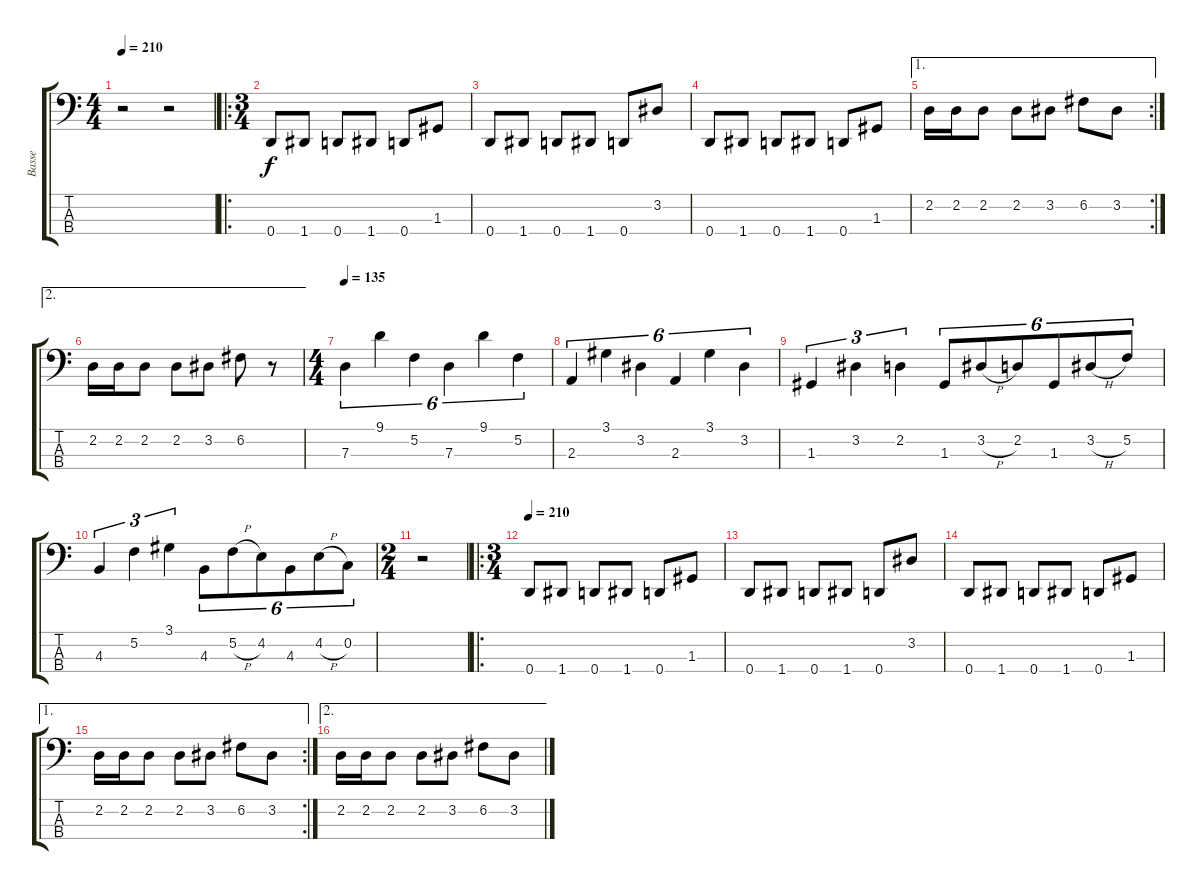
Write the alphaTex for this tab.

\track ("Basse" "Basse") {instrument electricbasspick}
\staff {score tabs}
\tuning (F2 C2 G1 D1) {hide}
\ts (4 4)
\tempo 210
\clef f4
\ks c
r.2{dy f} r.2 |
\ro
\ts (3 4)
0.4.8 1.4.8 0.4.8 1.4.8 0.4.8 1.3.8 |
0.4.8 1.4.8 0.4.8 1.4.8 0.4.8 3.2.8 |
0.4.8 1.4.8 0.4.8 1.4.8 0.4.8 1.3.8 |
\ae 1
\rc 2
2.2.16 2.2.16 2.2.8 2.2.8 3.2.8 6.2.8 3.2.8 |
\ae 2
2.2.16 2.2.16 2.2.8 2.2.8 3.2.8 6.2.8 r.8 |
\ts (4 4)
\tempo 135
7.3.4{tu (6 4)} 9.1.4{tu (6 4)} 5.2.4{tu (6 4)} 7.3.4{tu (6 4)} 9.1.4{tu (6 4)} 5.2.4{tu (6 4)} |
2.3.4{tu (6 4)} 3.1.4{tu (6 4)} 3.2.4{tu (6 4)} 2.3.4{tu (6 4)} 3.1.4{tu (6 4)} 3.2.4{tu (6 4)} |
1.3.4{tu (3 2)} 3.2.4{tu (3 2)} 2.2.4{tu (3 2)} 1.3.8{tu (6 4)} 3.2{h}.8{tu (6 4)} 2.2.8{tu (6 4)} 1.3.8{tu (6 4)} 3.2{h}.8{tu (6 4)} 5.2.8{tu (6 4)} |
4.3.4{tu (3 2)} 5.2.4{tu (3 2)} 3.1.4{tu (3 2)} 4.3.8{tu (6 4)} 5.2{h}.8{tu (6 4)} 4.2.8{tu (6 4)} 4.3.8{tu (6 4)} 4.2{h}.8{tu (6 4)} 0.2.8{tu (6 4)} |
\ts (2 4)
r.2 |
\ro
\ts (3 4)
\tempo 210
0.4.8 1.4.8 0.4.8 1.4.8 0.4.8 1.3.8 |
0.4.8 1.4.8 0.4.8 1.4.8 0.4.8 3.2.8 |
0.4.8 1.4.8 0.4.8 1.4.8 0.4.8 1.3.8 |
\ae 1
\rc 2
2.2.16 2.2.16 2.2.8 2.2.8 3.2.8 6.2.8 3.2.8 |
\ae 2
2.2.16 2.2.16 2.2.8 2.2.8 3.2.8 6.2.8 3.2.8
